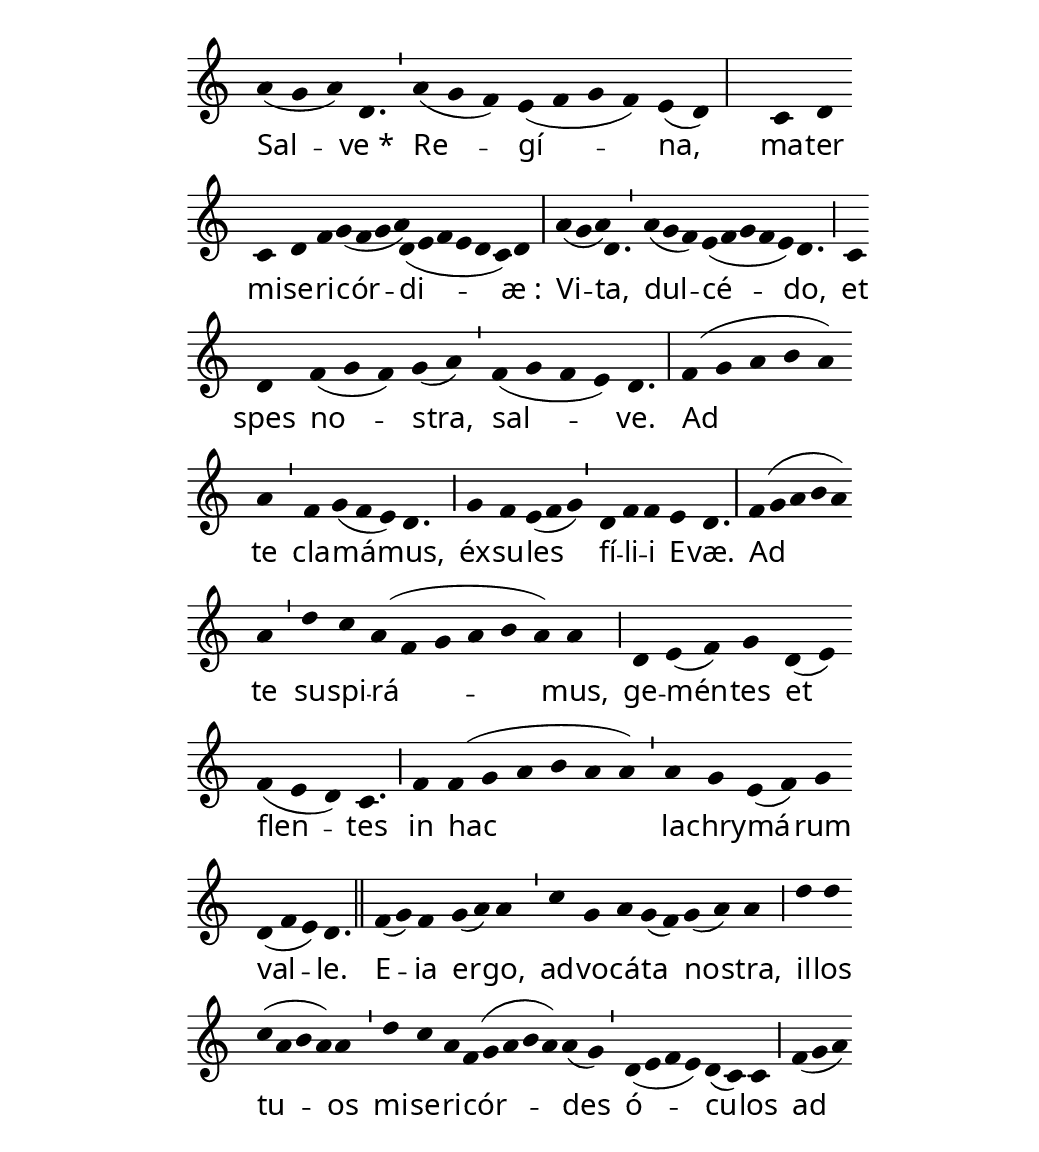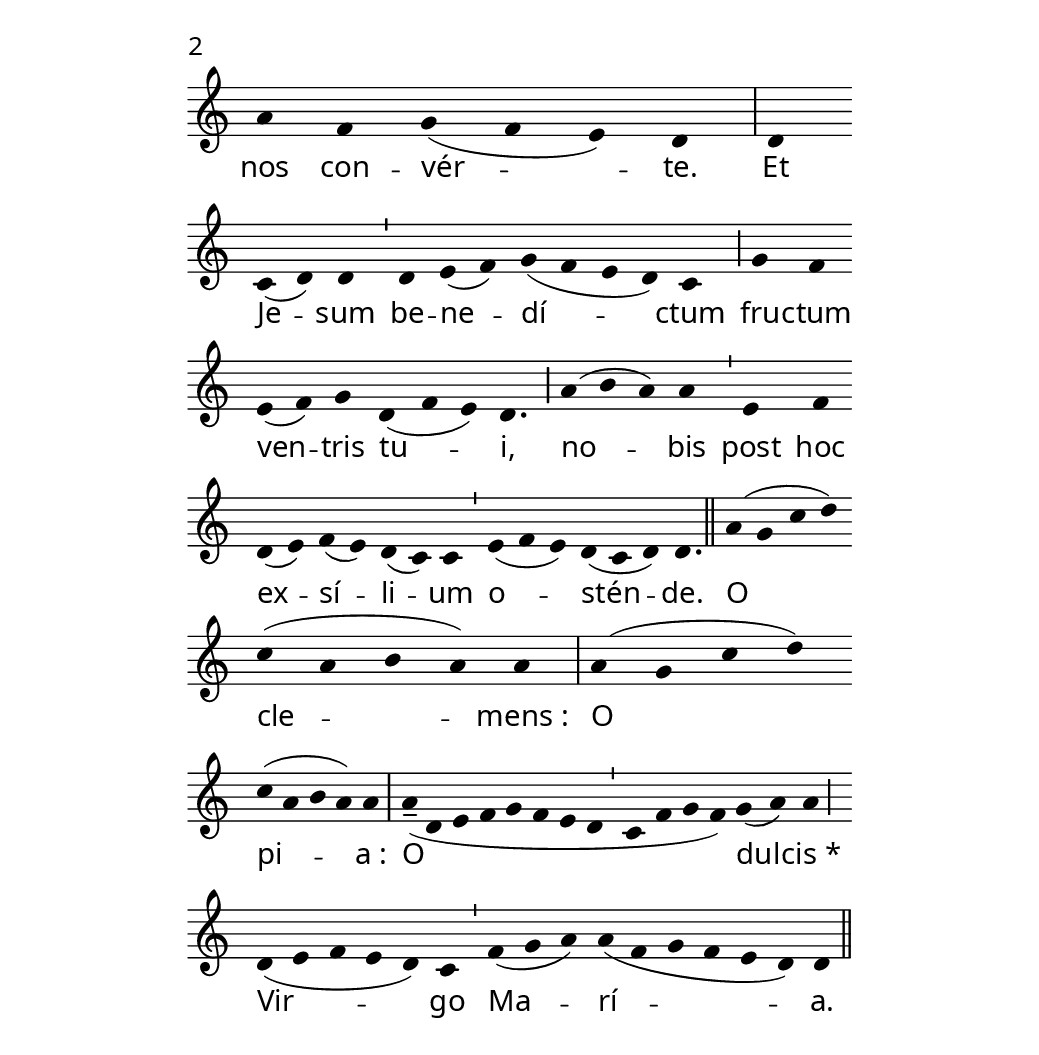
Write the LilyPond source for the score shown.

\version "2.16.0"
\version "2.18.2"

  #(set-global-staff-size 23)

\paper {
  #(set-paper-size "b5")
  left-margin = 1.25\in
  right-margin = 1.25\in
  top-margin = 1.25\in
  bottom-margin = 1.25\in
  %myStaffSize = #19
  myStaffSize = #23
  indent = 0\mm
  %line-width = 7.5\in
  %line-width = 8.5\in - 2\in
  %ragged-right = ##t
  force-assignment = #""
  %line-width = #(- line-width (* mm  3.000000))
  #(define fonts
   (make-pango-font-tree "Garamond Premier Pro"
                         "Garamond Premier Pro"
                         "Garamond Premier Pro"
                          (/ myStaffSize 20)))
}

\layout {
  \context {
      \Staff
      \remove "Time_signature_engraver"
  }
  \context {
      \Lyrics
      \override LyricSpace #'minimum-distance = #1.2
  }
}

\version "2.16.0"

stemOff = {
  \hide Staff.Stem
}
divisioMinima = {
  \once \override BreathingSign.stencil =
    #ly:breathing-sign::divisio-minima
  %\once \override BreathingSign.Y-offset = #0
  \breathe
}
divisioMajor = {
  \once \override BreathingSign.stencil =
    #ly:breathing-sign::divisio-maior
  \once \override BreathingSign.Y-offset = #0
  \breathe
}
divisioMaxima = {
  \once \override BreathingSign.stencil =
    #ly:breathing-sign::divisio-maxima
  \once \override BreathingSign.Y-offset = #0
  \breathe
}
finalis = {
  \once \override BreathingSign.stencil =
    #ly:breathing-sign::finalis
  \once \override BreathingSign.Y-offset = #0
  \breathe
}

\score { \transpose c c {
  \absolute { \key c \major
    \cadenzaOn \stemOff
    a'4( g' a') d'4. \divisioMinima a'4( g' f') e'( f' g' f') e'( d') \divisioMaxima s \bar ""
    c' d' \bar "" c' d' f' g'( f' g' a') d'( e' f' e' d' c') d' \divisioMaxima
    a'( g' a') d'4. \divisioMinima a'4( g' f') e'( f' g' f' e') d'4. \divisioMajor
    c'4 \bar "" d' \bar "" f'( g' f') g'( a') \divisioMinima f'( g' f' e') d'4. \divisioMaxima
    f'4( g' a' b' a') \bar "" a' \divisioMinima f' g'( f' e') d'4. \divisioMajor
    g'4 f' e'( f' g') \divisioMinima d' f' f' \bar "" e' d'4. \divisioMaxima
    f'4( g' a' b' a') \bar "" a' \divisioMinima d'' c'' a'( f' g' a' b' a') a' \divisioMajor
    d' e'( f') g' \bar "" d'( e') \bar "" f'( e' d') c'4. \divisioMajor
    f'4 \bar "" f'( g' a' b' a' a') \divisioMinima a' g' e'( f') g' \bar "" d'( f' e') d'4. \finalis
    f'4( g') f' \bar "" g'( a') a' \divisioMinima c'' g' a' g'( f') \bar "" g'( a') a' \divisioMajor
    d'' d'' \bar "" c''( a' b' a') a' \divisioMinima d'' c'' a' f'( g' a' b' a') a'( g') \divisioMinima
    d'( e' f' e') d'( c') c' \divisioMajor
    f'( g' a') \bar "" a' \bar "" f' g'( f' e') d' \divisioMaxima
    d' \bar "" c'( d') d' \divisioMinima d' e'( f') g'( f' e' d') c' \divisioMajor
    g' f' \bar "" e'( f') g' \bar "" d'( f' e') d'4. \divisioMajor
    a'4( b' a') a' \divisioMinima e' \bar "" f' \bar "" d'( e') f'( e') d'( c') c' \divisioMinima
    e'( f' e') d'( c' d') d'4. \finalis
    a'4( g' c'' d'') \bar "" c''( a' b' a') a' \divisioMaxima
    a'( g' c'' d'') \bar "" c''( a' b' a') a' \divisioMaxima
    a'--( d' e' f' g' f' e' d' \divisioMinima c' f' g' f') g'( a') a' \divisioMajor
    s \bar "" d'( e' f' e' d') c' \divisioMinima f'( g' a') a'( f' g' f' e' d') d' \finalis
  } }
  \addlyrics {
     Sal -- ve_* Re -- gí -- na,
     ma -- ter mi -- se -- ri -- cór -- di -- æ_:
     Vi -- ta, dul -- cé -- do,
     et spes no -- stra, sal -- ve.
     Ad te cla -- má -- mus,
     éx -- su -- les fí -- li -- i E -- væ.
     Ad te su -- spi -- rá -- mus,
     ge -- mén -- tes et flen -- tes
     in hac la -- chry -- má -- rum val -- le.
     E -- ia er -- go, ad -- vo -- cá -- ta no -- stra,
     il -- los tu -- os mi -- se -- ri -- cór -- des
     ó -- cu -- los
     ad nos con -- vér -- te.
     Et Je -- sum be -- ne -- dí -- ctum fru -- ctum
     ven -- tris tu -- i,
     no -- bis post hoc ex -- sí -- li -- um
     o -- stén -- de.
     O cle -- mens_:
     O pi -- a_:
     O dul -- cis_*
     Vir -- go Ma -- rí -- a. 
  }
  \header {
    initial-style = "1"
    staff-lines = "5"
  }
}

